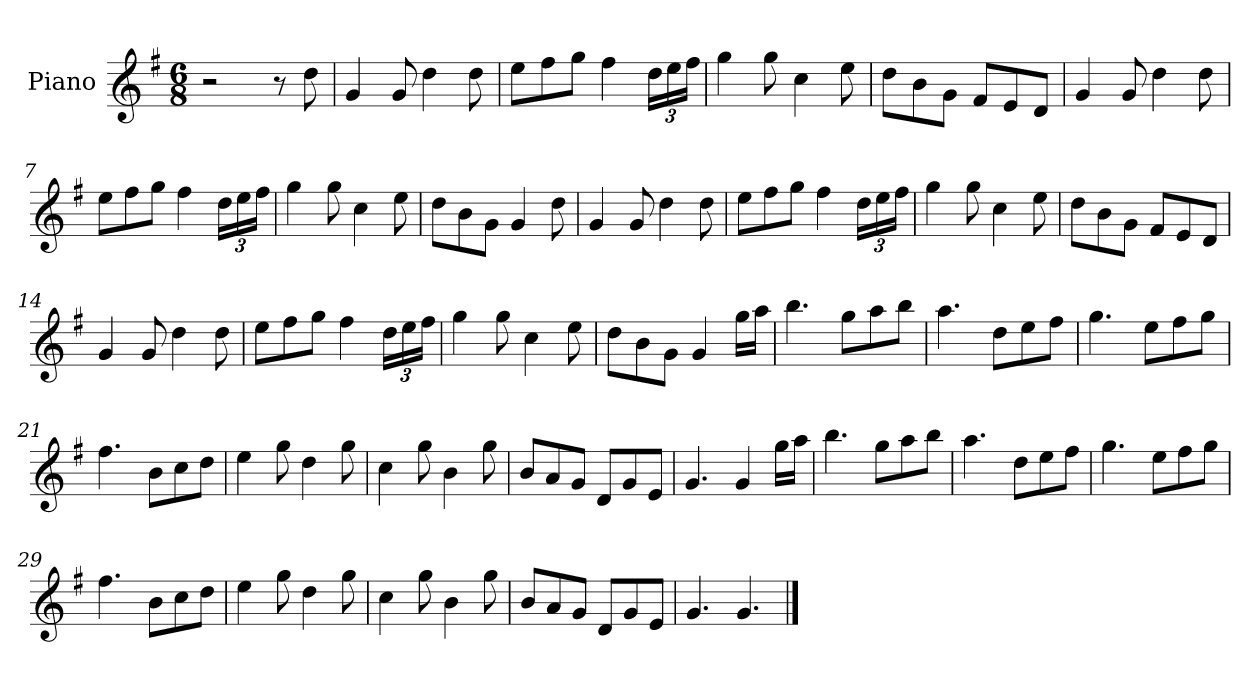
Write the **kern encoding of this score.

**kern
*part1
*staff1
*I"Piano
*I'Pno
*clefG2
*k[f#]
*M6/8
=1
2r
8r
8dd\
=2
4g/
8g/
4dd\
8dd\
=3
8ee\L
8ff#\
8gg\J
4ff#\
*Xbrackettup
24dd\LL
24ee\
24ff#\JJ
=4
4gg\
8gg\
4cc\
8ee\
=5
8dd\L
8b\
8g\J
8f#/L
8e/
8d/J
=6
4g/
8g/
4dd\
8dd\
=7
8ee\L
8ff#\
8gg\J
4ff#\
24dd\LL
24ee\
24ff#\JJ
=8
4gg\
8gg\
4cc\
8ee\
=9
8dd\L
8b\
8g\J
4g/
8dd\
=10
4g/
8g/
4dd\
8dd\
=11
8ee\L
8ff#\
8gg\J
4ff#\
24dd\LL
24ee\
24ff#\JJ
=12
4gg\
8gg\
4cc\
8ee\
=13
8dd\L
8b\
8g\J
8f#/L
8e/
8d/J
=14
4g/
8g/
4dd\
8dd\
=15
8ee\L
8ff#\
8gg\J
4ff#\
24dd\LL
24ee\
24ff#\JJ
=16
4gg\
8gg\
4cc\
8ee\
=17
8dd\L
8b\
8g\J
4g/
16gg\LL
16aa\JJ
=18
4.bb\
8gg\L
8aa\
8bb\J
=19
4.aa\
8dd\L
8ee\
8ff#\J
=20
4.gg\
8ee\L
8ff#\
8gg\J
=21
4.ff#\
8b\L
8cc\
8dd\J
=22
4ee\
8gg\
4dd\
8gg\
=23
4cc\
8gg\
4b\
8gg\
=24
8b/L
8a/
8g/J
8d/L
8g/
8e/J
=25
4.g/
4g/
16gg\LL
16aa\JJ
=26
4.bb\
8gg\L
8aa\
8bb\J
=27
4.aa\
8dd\L
8ee\
8ff#\J
=28
4.gg\
8ee\L
8ff#\
8gg\J
=29
4.ff#\
8b\L
8cc\
8dd\J
=30
4ee\
8gg\
4dd\
8gg\
=31
4cc\
8gg\
4b\
8gg\
=32
8b/L
8a/
8g/J
8d/L
8g/
8e/J
=33
4.g/
4.g/
==
*-
